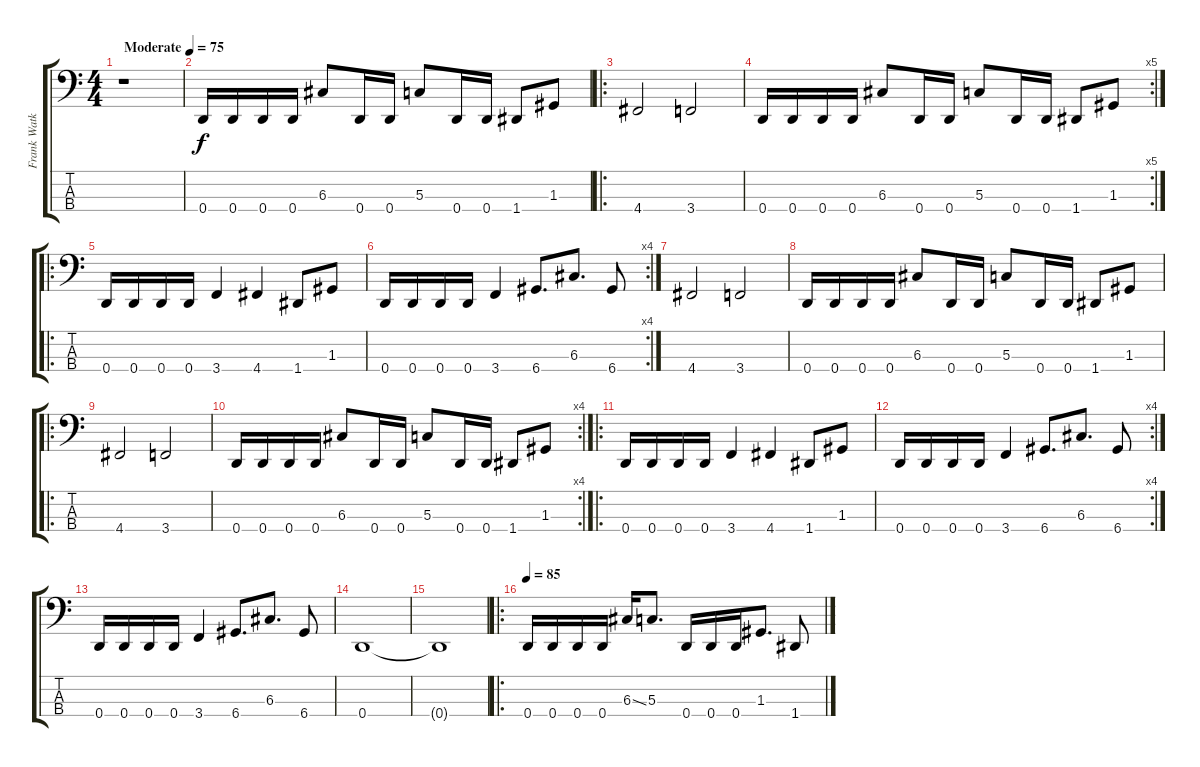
\track ("Frank Watkins" "Frank Watk") {instrument electricbasspick}
\staff {score tabs}
\tuning (F2 C2 G1 D1) {hide}
\ts (4 4)
\tempo (75 "Moderate")
\clef f4
\ks c
r.1{dy f instrument electricbasspick} |
0.4.16 0.4.16 0.4.16 0.4.16 6.3.8 0.4.16 0.4.16 5.3.8 0.4.16 0.4.16 1.4.8 1.3.8 |
\ro
4.4.2 3.4.2 |
\rc 5
0.4.16 0.4.16 0.4.16 0.4.16 6.3.8 0.4.16 0.4.16 5.3.8 0.4.16 0.4.16 1.4.8 1.3.8 |
\ro
0.4.16 0.4.16 0.4.16 0.4.16 3.4.4 4.4.4 1.4.8 1.3.8 |
\rc 4
0.4.16 0.4.16 0.4.16 0.4.16 3.4.4 6.4.8{d} 6.3.8{d} 6.4.8 |
4.4.2 3.4.2 |
0.4.16 0.4.16 0.4.16 0.4.16 6.3.8 0.4.16 0.4.16 5.3.8 0.4.16 0.4.16 1.4.8 1.3.8 |
\ro
4.4.2 3.4.2 |
\rc 4
0.4.16 0.4.16 0.4.16 0.4.16 6.3.8 0.4.16 0.4.16 5.3.8 0.4.16 0.4.16 1.4.8 1.3.8 |
\ro
0.4.16 0.4.16 0.4.16 0.4.16 3.4.4 4.4.4 1.4.8 1.3.8 |
\rc 4
0.4.16 0.4.16 0.4.16 0.4.16 3.4.4 6.4.8{d} 6.3.8{d} 6.4.8 |
0.4.16 0.4.16 0.4.16 0.4.16 3.4.4 6.4.8{d} 6.3.8{d} 6.4.8 |
0.4.1 |
0.4{t}.1 |
\ro
\tempo 85
0.4.16 0.4.16 0.4.16 0.4.16 6.3{ss}.16 5.3.8{d} 0.4.16 0.4.16 0.4.16 1.3.8{d} 1.4.8
